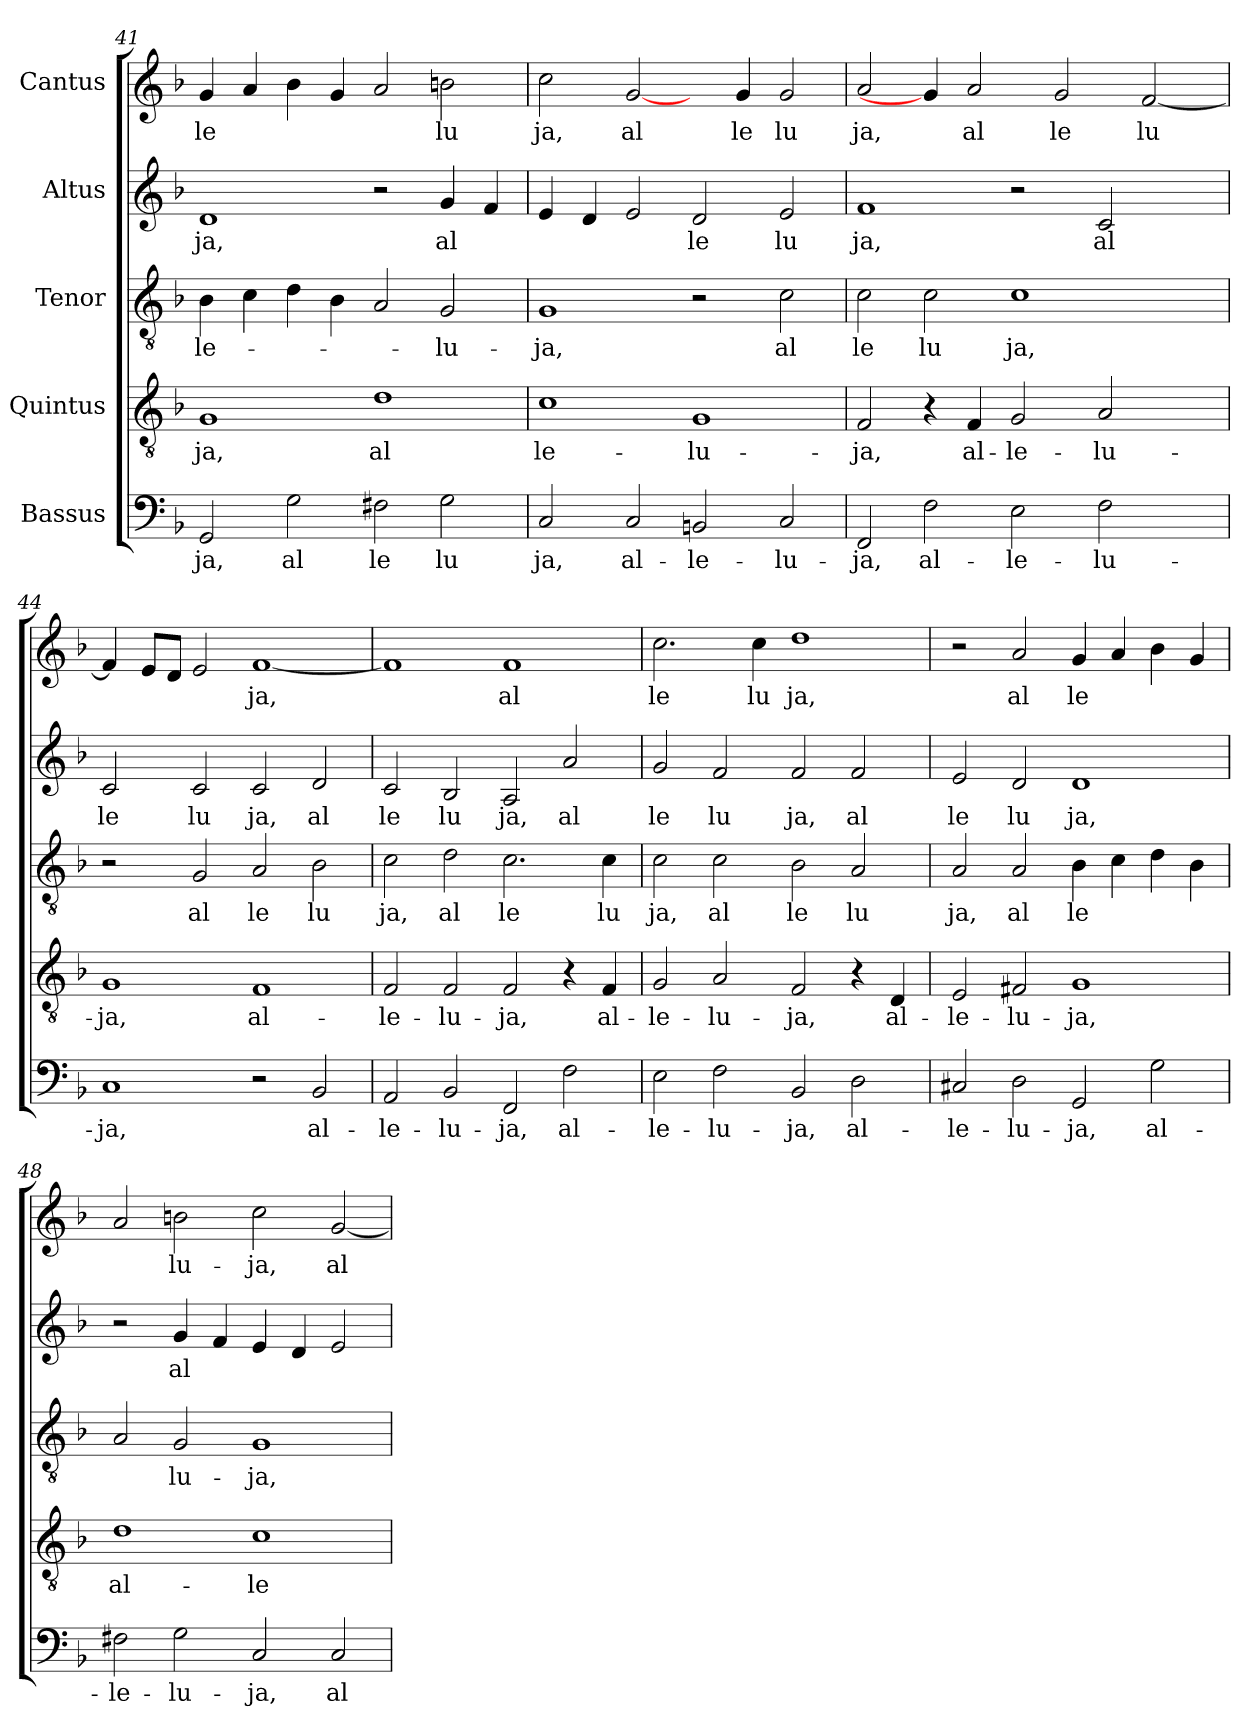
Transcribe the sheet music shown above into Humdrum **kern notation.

**kern	**text	**kern	**text	**kern	**text	**kern	**text	**kern	**text
*part5	*part5	*part4	*part4	*part3	*part3	*part2	*part2	*part1	*part1
*staff5	*staff5	*staff4	*staff4	*staff3	*staff3	*staff2	*staff2	*staff1	*staff1
*I"Bassus	*	*I"Quintus	*	*I"Tenor	*	*I"Altus	*	*I"Cantus	*
*clefF4	*	*clefGv2	*	*clefGv2	*	*clefG2	*	*clefG2	*
*k[b-]	*	*k[b-]	*	*k[b-]	*	*k[b-]	*	*k[b-]	*
*F:	*	*F:	*	*F:	*	*F:	*	*F:	*
=41	=41	=41	=41	=41	=41	=41	=41	=41	=41
!	!LO:LY:b	!	!LO:LY:b	!	!LO:LY:b	!	!LO:LY:b	!	!LO:LY:b
2GG/	ja,	1G	ja,	4B-\	-le-	1d	ja,	4g/	le
.	.	.	.	4c\	.	.	.	4a/	.
!	!LO:LY:b	!	!	!	!	!	!	!	!
2G\	al	.	.	4d\	.	.	.	4b-\	.
.	.	.	.	4B-\	.	.	.	4g/	.
!	!LO:LY:b	!	!LO:LY:b	!	!	!	!	!	!
2F#X\	le	1d	al	2A/	.	2r	.	2a/	.
!	!LO:LY:b	!	!	!	!LO:LY:b	!	!LO:LY:b	!	!LO:LY:b
2G\	lu	.	.	2G/	-lu-	4g/	al	2bn\	lu
.	.	.	.	.	.	4f/	.	.	.
!!LO:LB:g=z
=42	=42	=42	=42	=42	=42	=42	=42	=42	=42
!	!LO:LY:b	!	!LO:LY:b	!	!LO:LY:b	!	!	!	!LO:LY:b
2C/	ja,	1c	le-	1G	-ja,	4e/	.	2cc\	ja,
.	.	.	.	.	.	4d/	.	.	.
!	!LO:LY:b	!	!	!	!	!	!	!	!LO:LY:b
2C/	al-	.	.	.	.	2e/	.	[2g/	al
!	!LO:LY:b	!	!LO:LY:b	!	!	!	!LO:LY:b	!	!
2BBn/	-le-	1G	-lu-	2r	.	2d/	le	4ryy	.
!	!	!	!	!	!	!	!	!	!LO:LY:b
.	.	.	.	.	.	.	.	4g/	le
!	!LO:LY:b	!	!	!	!LO:LY:b	!	!LO:LY:b	!	!LO:LY:b
2C/	-lu-	.	.	2c\	al	2e/	lu	2g/	lu
=43	=43	=43	=43	=43	=43	=43	=43	=43	=43
!	!LO:LY:b	!	!LO:LY:b	!	!LO:LY:b	!	!LO:LY:b	!	!LO:LY:b
2FF/	-ja,	2F/	-ja,	2c\	le	1f	ja,	2a/	ja,
!	!LO:LY:b	!	!	!	!LO:LY:b	!	!	!	!
2F\	al-	4r	.	2c\	lu	.	.	4g/]	.
!	!	!	!LO:LY:b	!	!	!	!	!	!LO:LY:b
.	.	4F/	al-	.	.	.	.	2a/	al
!	!LO:LY:b	!	!LO:LY:b	!	!LO:LY:b	!	!	!	!
2E\	-le-	2G/	-le-	1c	ja,	2r	.	.	.
!	!	!	!	!	!	!	!	!	!LO:LY:b
.	.	.	.	.	.	.	.	2g/	le
!	!LO:LY:b	!	!LO:LY:b	!	!	!	!LO:LY:b	!	!
2F\	-lu-	2A/	-lu-	.	.	2c/	al	.	.
!	!	!	!	!	!	!	!	!	!LO:LY:b
.	.	.	.	.	.	.	.	[<2f/	lu
4ryy	.	4ryy	.	4ryy	.	4ryy	.	.	.
=44	=44	=44	=44	=44	=44	=44	=44	=44	=44
!	!LO:LY:b	!	!LO:LY:b	!	!	!	!LO:LY:b	!	!
1C	-ja,	1G	-ja,	2r	.	2c/	le	4f/]	.
.	.	.	.	.	.	.	.	8e/L	.
.	.	.	.	.	.	.	.	8d/J	.
!	!	!	!	!	!LO:LY:b	!	!LO:LY:b	!	!
.	.	.	.	2G/	al	2c/	lu	2e/	.
!	!	!	!LO:LY:b	!	!LO:LY:b	!	!LO:LY:b	!	!LO:LY:b
2r	.	1F	al-	2A/	le	2c/	ja,	[<1f	ja,
!	!LO:LY:b	!	!	!	!LO:LY:b	!	!LO:LY:b	!	!
2BB-/	al-	.	.	2B-\	lu	2d/	al	.	.
=45	=45	=45	=45	=45	=45	=45	=45	=45	=45
!	!LO:LY:b	!	!LO:LY:b	!	!LO:LY:b	!	!LO:LY:b	!	!
2AA/	-le-	2F/	-le-	2c\	ja,	2c/	le	1f]	.
!	!LO:LY:b	!	!LO:LY:b	!	!LO:LY:b	!	!LO:LY:b	!	!
2BB-/	-lu-	2F/	-lu-	2d\	al	2B-/	lu	.	.
!	!LO:LY:b	!	!LO:LY:b	!	!LO:LY:b	!	!LO:LY:b	!	!LO:LY:b
2FF/	-ja,	2F/	-ja,	2.c\	le	2A/	ja,	1f	al
!	!LO:LY:b	!	!	!	!	!	!LO:LY:b	!	!
2F\	al-	4r	.	.	.	2a/	al	.	.
!	!	!	!LO:LY:b	!	!LO:LY:b	!	!	!	!
.	.	4F/	al-	4c\	lu	.	.	.	.
=46	=46	=46	=46	=46	=46	=46	=46	=46	=46
!	!LO:LY:b	!	!LO:LY:b	!	!LO:LY:b	!	!LO:LY:b	!	!LO:LY:b
2E\	-le-	2G/	-le-	2c\	ja,	2g/	le	2.cc\	le
!	!LO:LY:b	!	!LO:LY:b	!	!LO:LY:b	!	!LO:LY:b	!	!
2F\	-lu-	2A/	-lu-	2c\	al	2f/	lu	.	.
!	!	!	!	!	!	!	!	!	!LO:LY:b
.	.	.	.	.	.	.	.	4cc\	lu
!	!LO:LY:b	!	!LO:LY:b	!	!LO:LY:b	!	!LO:LY:b	!	!LO:LY:b
2BB-/	-ja,	2F/	-ja,	2B-\	le	2f/	ja,	1dd	ja,
!	!LO:LY:b	!	!	!	!LO:LY:b	!	!LO:LY:b	!	!
2D\	al-	4r	.	2A/	lu	2f/	al	.	.
!	!	!	!LO:LY:b	!	!	!	!	!	!
.	.	4D/	al-	.	.	.	.	.	.
=47	=47	=47	=47	=47	=47	=47	=47	=47	=47
!	!LO:LY:b	!	!LO:LY:b	!	!LO:LY:b	!	!LO:LY:b	!	!
2C#X/	-le-	2E/	-le-	2A/	ja,	2e/	le	2r	.
!	!LO:LY:b	!	!LO:LY:b	!	!LO:LY:b	!	!LO:LY:b	!	!LO:LY:b
2D\	-lu-	2F#X/	-lu-	2A/	al	2d/	lu	2a/	al
!	!LO:LY:b	!	!LO:LY:b	!	!LO:LY:b	!	!LO:LY:b	!	!LO:LY:b
2GG/	-ja,	1G	-ja,	4B-\	le	1d	ja,	4g/	le
.	.	.	.	4c\	.	.	.	4a/	.
!	!LO:LY:b	!	!	!	!	!	!	!	!
2G\	al-	.	.	4d\	.	.	.	4b-\	.
.	.	.	.	4B-\	.	.	.	4g/	.
!!LO:LB:g=z
=48	=48	=48	=48	=48	=48	=48	=48	=48	=48
!	!LO:LY:b	!	!LO:LY:b	!	!	!	!	!	!
2F#X\	-le-	1d	al-	2A/	.	2r	.	2a/	.
!	!LO:LY:b	!	!	!	!LO:LY:b	!	!LO:LY:b	!	!LO:LY:b
2G\	-lu-	.	.	2G/	lu-	4g/	al	2bn\	lu-
.	.	.	.	.	.	4f/	.	.	.
!	!LO:LY:b	!	!LO:LY:b	!	!LO:LY:b	!	!	!	!LO:LY:b
2C/	-ja,	1c	-le-	1G	-ja,	4e/	.	2cc\	-ja,
.	.	.	.	.	.	4d/	.	.	.
!	!LO:LY:b	!	!	!	!	!	!	!	!LO:LY:b
2C/	al-	.	.	.	.	2e/	.	[<2g/	al-
=	=	=	=	=	=	=	=	=	=
*-	*-	*-	*-	*-	*-	*-	*-	*-	*-
